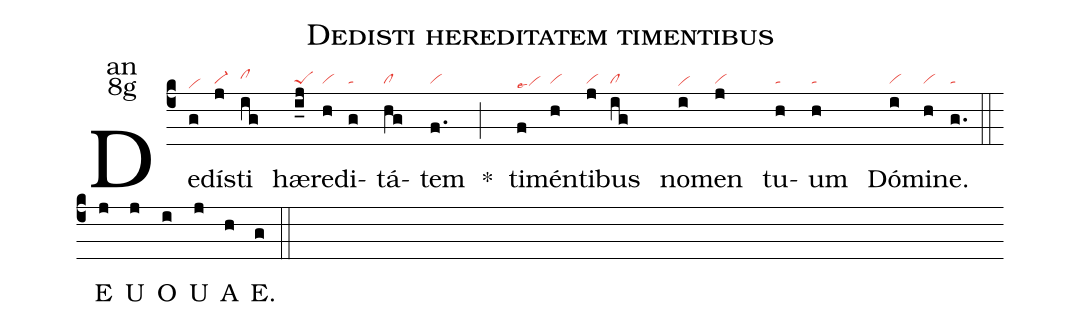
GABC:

name:Dedisti hereditatem timentibus;
office-part:an;
mode:8g;
nabc-lines:1;
%%
(c4) De(g|vihd)dís(j|vi-)ti(ig|clhh) hæ(i_j|peS)re(h|vi)di(g|ta)tá(hg|cl)tem(f.|vi) <sp>*</sp>(;) ti(f|vihelse7)mén(h|vi)ti(j|vi)bus(ig|cl) no(i|vihe)men(j|vi) tu(h|ta)um(h|ta) Dó(i|vi)mi(h|vi)ne.(g.|ta) (::) <eu>E(j) U(j) O(i) U(j) A(h) E.(g) </eu>(::)
